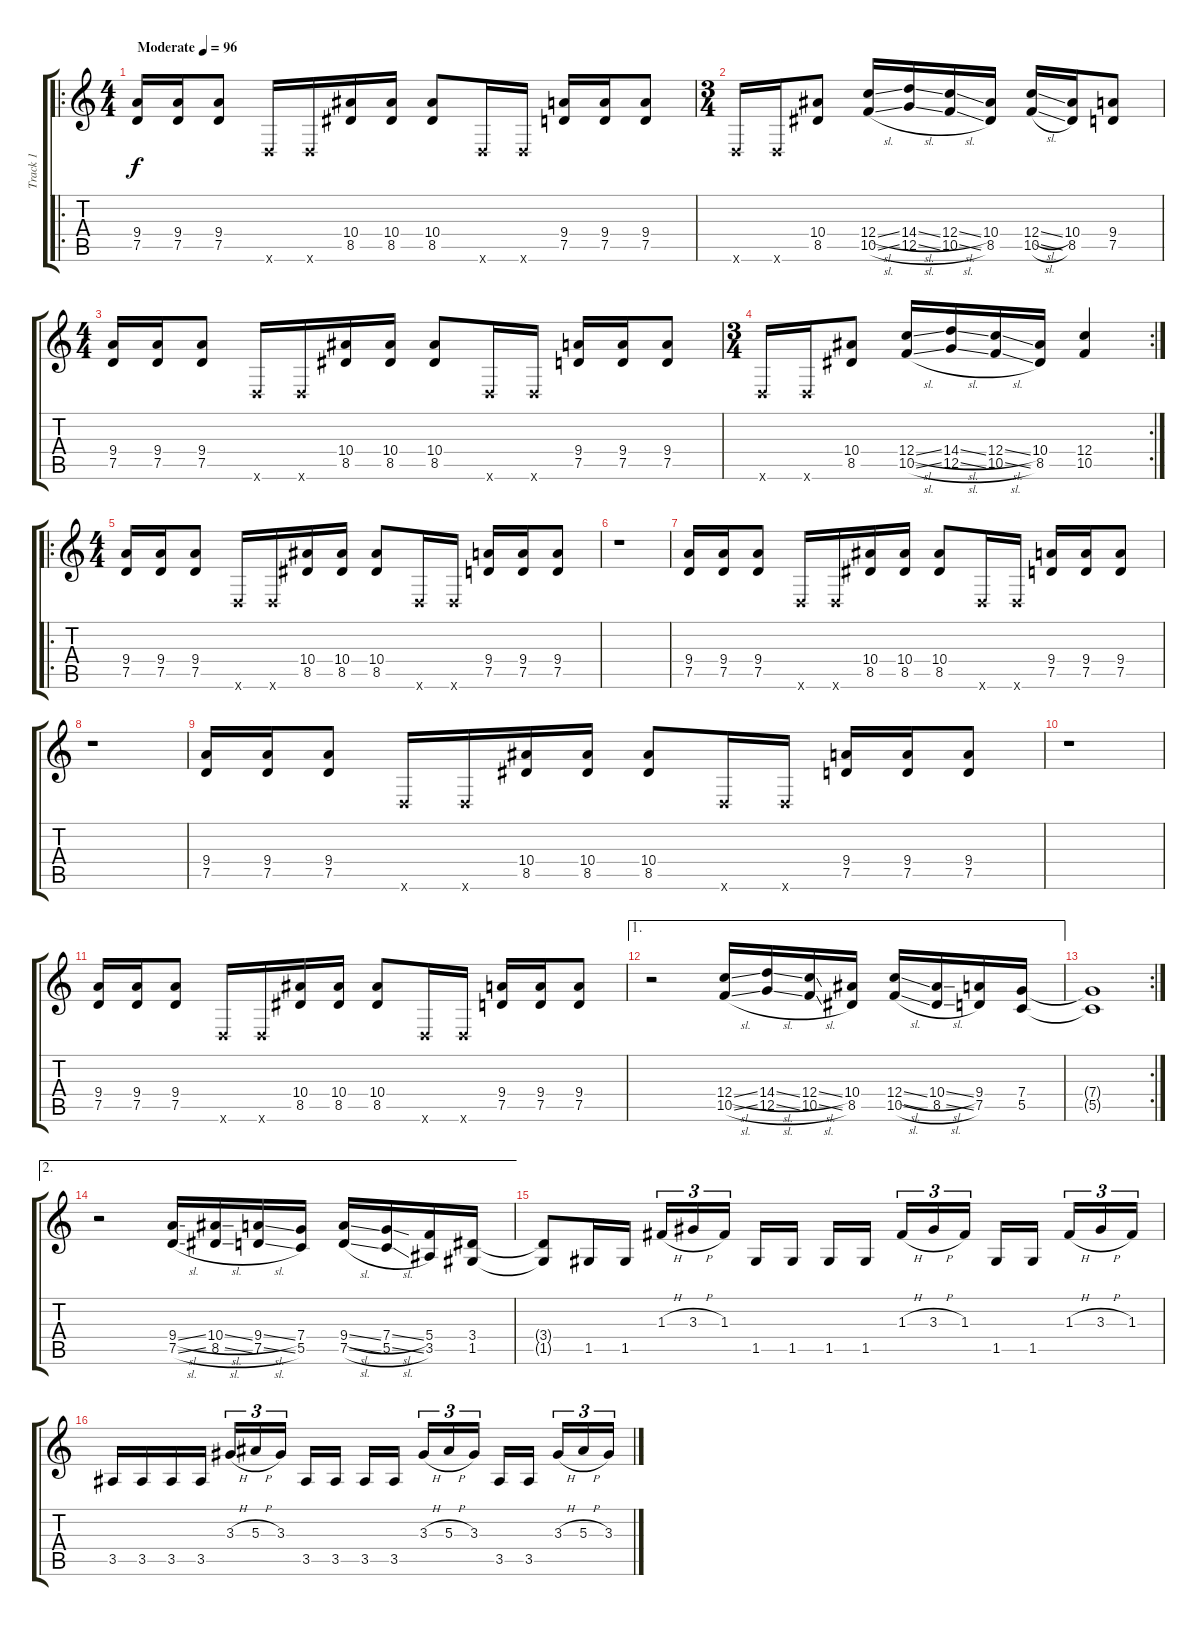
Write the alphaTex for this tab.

\track ("Track 1" "Track 1") {instrument distortionguitar}
\staff {score tabs}
\tuning (D4 A3 F3 C3 G2 D2) {hide}
\ro
\ts (4 4)
\tempo (96 "Moderate")
\clef g2
\ks c
(9.4 7.5).16{dy f instrument distortionguitar} (9.4 7.5).16 (9.4 7.5).8 0.6{x}.16 0.6{x}.16 (10.4 8.5).16 (10.4 8.5).16 (10.4 8.5).8 0.6{x}.16 0.6{x}.16 (9.4 7.5).16 (9.4 7.5).16 (9.4 7.5).8 |
\ts (3 4)
0.6{x}.16 0.6{x}.16 (10.4 8.5).8 (12.4{sl} 10.5{sl}).16 (14.4{sl} 12.5{sl}).16 (12.4{sl} 10.5{sl}).16 (10.4 8.5).16 (12.4{sl} 10.5{sl}).16 (10.4 8.5).16 (9.4 7.5).8 |
\ts (4 4)
(9.4 7.5).16 (9.4 7.5).16 (9.4 7.5).8 0.6{x}.16 0.6{x}.16 (10.4 8.5).16 (10.4 8.5).16 (10.4 8.5).8 0.6{x}.16 0.6{x}.16 (9.4 7.5).16 (9.4 7.5).16 (9.4 7.5).8 |
\rc 2
\ts (3 4)
0.6{x}.16 0.6{x}.16 (10.4 8.5).8 (12.4{sl} 10.5{sl}).16 (14.4{sl} 12.5{sl}).16 (12.4{sl} 10.5{sl}).16 (10.4 8.5).16 (12.4 10.5).4 |
\ro
\ts (4 4)
(9.4 7.5).16 (9.4 7.5).16 (9.4 7.5).8 0.6{x}.16 0.6{x}.16 (10.4 8.5).16 (10.4 8.5).16 (10.4 8.5).8 0.6{x}.16 0.6{x}.16 (9.4 7.5).16 (9.4 7.5).16 (9.4 7.5).8 |
r.1 |
(9.4 7.5).16 (9.4 7.5).16 (9.4 7.5).8 0.6{x}.16 0.6{x}.16 (10.4 8.5).16 (10.4 8.5).16 (10.4 8.5).8 0.6{x}.16 0.6{x}.16 (9.4 7.5).16 (9.4 7.5).16 (9.4 7.5).8 |
r.1 |
(9.4 7.5).16 (9.4 7.5).16 (9.4 7.5).8 0.6{x}.16 0.6{x}.16 (10.4 8.5).16 (10.4 8.5).16 (10.4 8.5).8 0.6{x}.16 0.6{x}.16 (9.4 7.5).16 (9.4 7.5).16 (9.4 7.5).8 |
r.1 |
(9.4 7.5).16 (9.4 7.5).16 (9.4 7.5).8 0.6{x}.16 0.6{x}.16 (10.4 8.5).16 (10.4 8.5).16 (10.4 8.5).8 0.6{x}.16 0.6{x}.16 (9.4 7.5).16 (9.4 7.5).16 (9.4 7.5).8 |
\ae 1
r.2 (12.4{sl} 10.5{sl}).16 (14.4{sl} 12.5{sl}).16 (12.4{sl} 10.5{sl}).16 (10.4 8.5).16 (12.4{sl} 10.5{sl}).16 (10.4{sl} 8.5{sl}).16 (9.4 7.5).16 (7.4 5.5).16 |
\rc 2
(7.4{t} 5.5{t}).1 |
\ae 2
r.2 (9.4{sl} 7.5{sl}).16 (10.4{sl} 8.5{sl}).16 (9.4{sl} 7.5{sl}).16 (7.4 5.5).16 (9.4{sl} 7.5{sl}).16 (7.4{sl} 5.5{sl}).16 (5.4 3.5).16 (3.4 1.5).16 |
(3.4{t} 1.5{t}).8 1.5.16 1.5.16 1.3{h}.16{tu (3 2)} 3.3{h}.16{tu (3 2)} 1.3.16{tu (3 2) beam splitsecondary} 1.5.16 1.5.16 1.5.16 1.5.16{beam splitsecondary} 1.3{h}.16{tu (3 2)} 3.3{h}.16{tu (3 2)} 1.3.16{tu (3 2)} 1.5.16 1.5.16{beam splitsecondary} 1.3{h}.16{tu (3 2)} 3.3{h}.16{tu (3 2)} 1.3.16{tu (3 2)} |
3.5.16 3.5.16 3.5.16 3.5.16 3.3{h}.16{tu (3 2)} 5.3{h}.16{tu (3 2)} 3.3.16{tu (3 2) beam splitsecondary} 3.5.16 3.5.16 3.5.16 3.5.16{beam splitsecondary} 3.3{h}.16{tu (3 2)} 5.3{h}.16{tu (3 2)} 3.3.16{tu (3 2)} 3.5.16 3.5.16{beam splitsecondary} 3.3{h}.16{tu (3 2)} 5.3{h}.16{tu (3 2)} 3.3.16{tu (3 2)}
